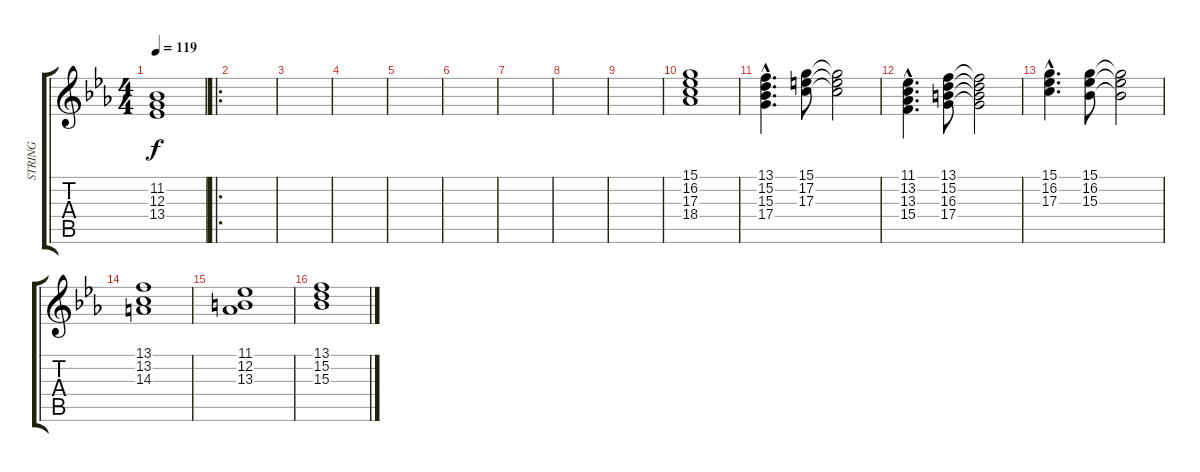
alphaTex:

\track ("STRING" "STRING") {instrument synthstrings2}
\staff {score tabs}
\tuning (E4 B3 G3 D3 A2 E2) {hide}
\ts (4 4)
\tempo 119
\clef g2
\ks eb
(11.2 12.3 13.4).1{dy f} |
\ro
|
|
|
|
|
|
|
|
(15.1 16.2 17.3 18.4).1 |
(13.1{hac} 15.2{hac} 15.3{hac} 17.4{hac}).4{d} (15.1 17.2 17.3).8 (15.1{t} 17.2{t} 17.3{t}).2 |
(11.1{hac} 13.2{hac} 13.3{hac} 15.4{hac}).4{d} (13.1 15.2 16.3 17.4).8 (13.1{t} 15.2{t} 16.3{t} 17.4{t}).2 |
(15.1{hac} 16.2{hac} 17.3{hac}).4{d} (15.1 16.2 15.3).8 (15.1{t} 16.2{t} 15.3{t}).2 |
(13.1 13.2 14.3).1 |
(11.1 12.2 13.3).1 |
(13.1 15.2 15.3).1
